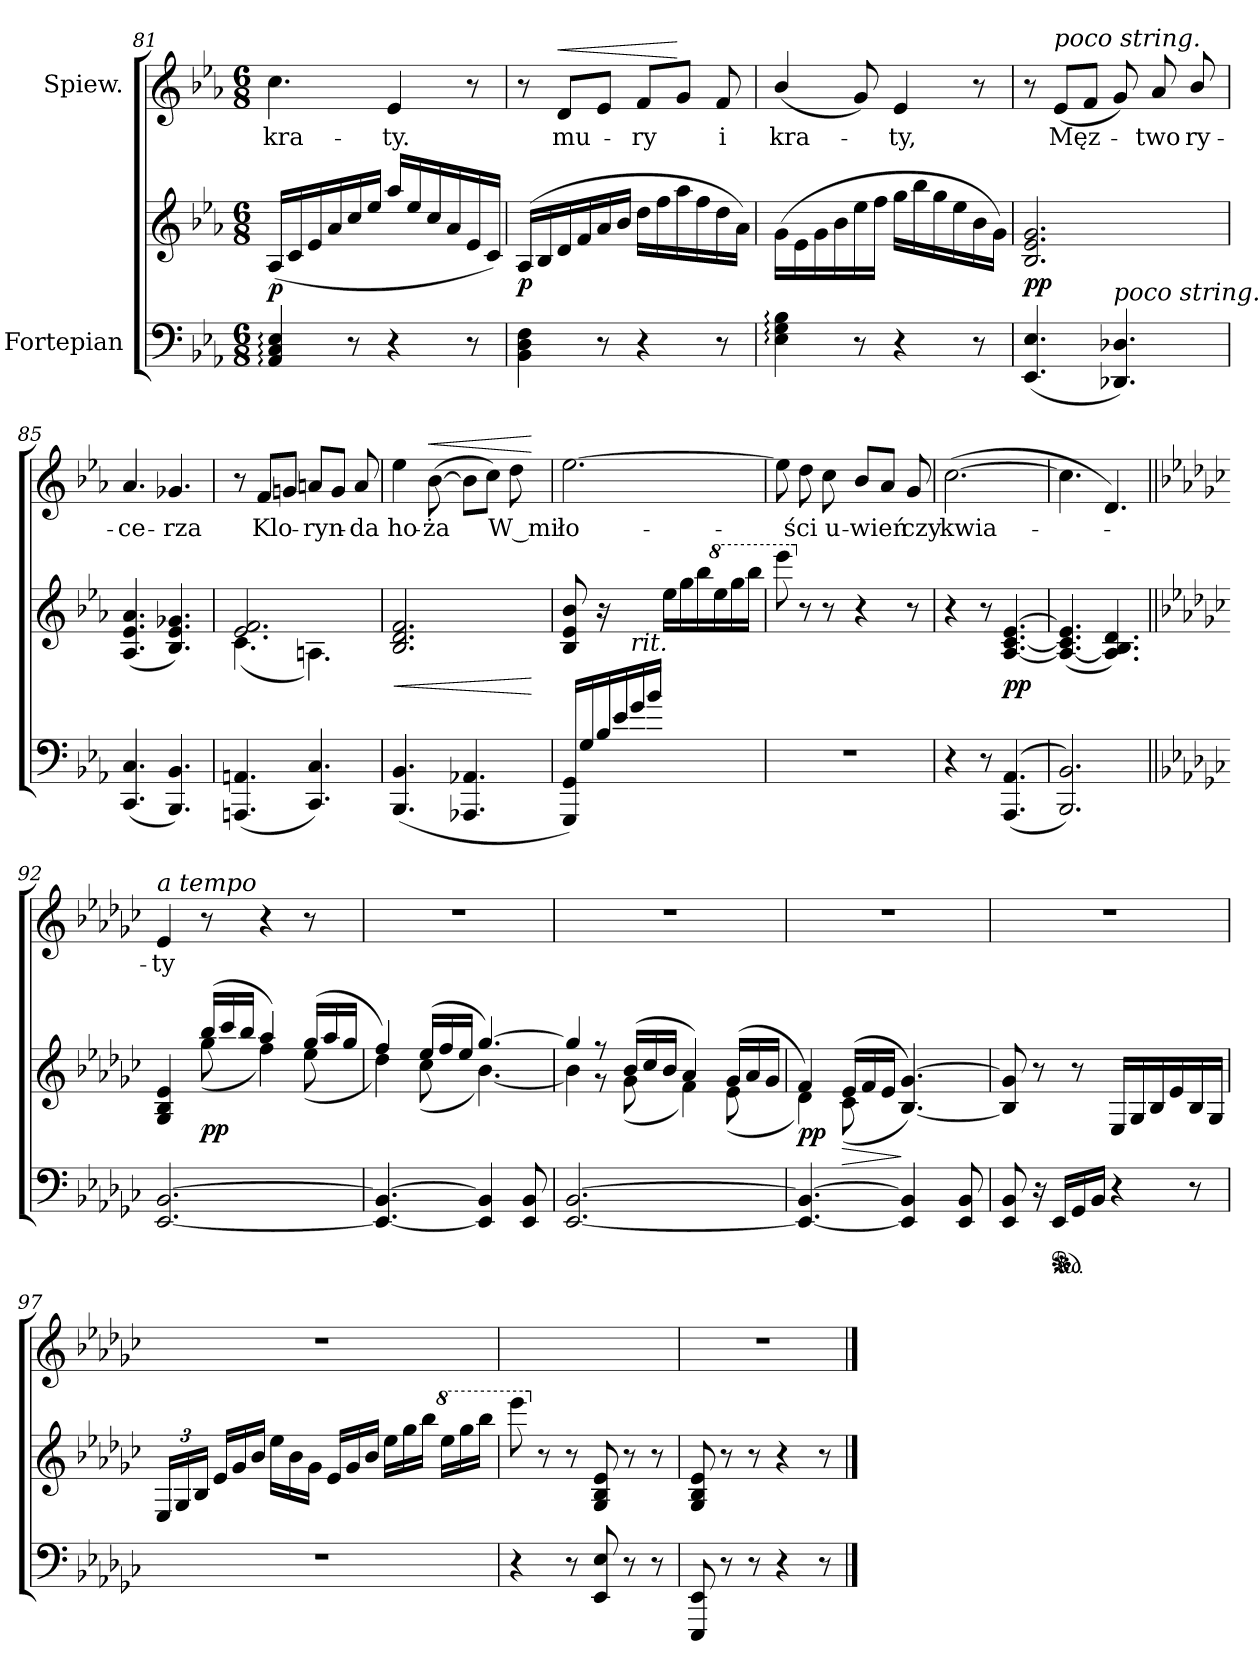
**kern	**kern	**dynam	**kern	**text	**dynam
*part2	*part2	*part2	*part1	*part1	*part1
*staff3	*staff2	*staff2/3	*staff1	*staff1	*staff1
*I"Fortepian	*	*	*I"Spiew.	*	*
*clefF4	*clefG2	*	*clefG2	*	*
*k[b-e-a-]	*k[b-e-a-]	*	*k[b-e-a-]	*	*
*M6/8	*M6/8	*	*M6/8	*	*
=81	=81	=81	=81	=81	=81
4AA-:/ 4C:/ 4E-:/	(16A-/LL	p	4.cc\	kra-	.
.	16c/	.	.	.	.
.	16e-/	.	.	.	.
.	16a-/	.	.	.	.
8r	16cc/	.	.	.	.
.	16ee-/JJ	.	.	.	.
4r	16aa-/LL	.	4e-/	-ty.	.
.	16ee-/	.	.	.	.
.	16cc/	.	.	.	.
.	16a-/	.	.	.	.
8r	16e-/	.	8r	.	.
.	16c/JJ)	.	.	.	.
=82	=82	=82	=82	=82	=82
4BB-\ 4D\ 4F\	(>16A-/LL	p	8r	.	.
.	16B-/	.	.	.	.
!	!	!	!	!	!LO:HP:a
.	16d/	.	8d/L	mu-	<
.	16f/	.	.	.	.
8r	16a-/	.	8e-/J	.	.
.	16b-/JJ	.	.	.	.
4r	16dd\LL	.	8f/L	-ry	.
.	16ff\	.	.	.	.
.	16aa-\	.	8g/J	.	[
.	16ff\	.	.	.	.
8r	16dd\	.	8f/	i	.
.	16a-\JJ)	.	.	.	.
=83	=83	=83	=83	=83	=83
4E-:\ 4G:\ 4B-:\	(16g\LL	.	(4b-/	kra-	.
.	16e-\	.	.	.	.
.	16g\	.	.	.	.
.	16b-\	.	.	.	.
8r	16ee-\	.	8g/)	.	.
.	16ff\JJ	.	.	.	.
4r	16gg\LL	.	4e-/	-ty,	.
.	16bb-\	.	.	.	.
.	16gg\	.	.	.	.
.	16ee-\	.	.	.	.
8r	16b-\	.	8r	.	.
.	16g\JJ)	.	.	.	.
=84	=84	=84	=84	=84	=84
(<4.EE-/ 4.E-/	2.B-/ 2.e-/ 2.g/	pp	8r	.	.
!	!	!	!LO:TX:a:i:t=poco string.	!	!
.	.	.	(8e-/L	Męz-	.
.	.	.	8f/J	.	.
!LO:TX:a:i:t=poco string.	!	!	!	!	!
4.DD-X/ 4.D-X/)	.	.	8g/)	.	.
.	.	.	8a-/	-two	.
.	.	.	8b-/	ry-	.
=85	=85	=85	=85	=85	=85
(<4.CC/ 4.C/	(>4.A-/ 4.e-/ 4.a-/	.	4.a-/	-ce-	.
4.BBB-/ 4.BB-/)	4.B-/ 4.e-/ 4.g-X/)	.	4.g-X/	-rza	.
=86	=86	=86	=86	=86	=86
*	*^	*	*	*	*
(<4.AAAn/ 4.AAn/	2.e-/ 2.f/	(<4.c\	.	8r	.	.
.	.	.	.	8f/L	Klo-	.
.	.	.	.	8gn/J	.	.
4.CC/ 4.C/)	.	4.An\)	.	8an/L	-ryn-	.
.	.	.	.	8g/J	.	.
.	.	.	.	8a/	-da	.
*	*v	*v	*	*	*	*
=87	=87	=87	=87	=87	=87
(<4.BBB-/ 4.BB-/	2.B-/ 2.d/ 2.f/	<	4ee-\	ho-	.
!	!	!	!	!	!LO:HP:a
.	.	.	([8b-\	-ża	<
4.AAA-X/ 4.AA-X/	.	.	8b-\L]	.	.
.	.	.	8cc\J)	.	.
.	.	.	8dd\	W_mi-	.
.	.	[	.	.	[
=88	=88	=88	=88	=88	=88
16GGG/ 16GG/LL)	8B-/ 8e-/ 8b-/	.	[2.ee-\	-ło-	.
16G/	.	.	.	.	.
16B-/	16r	.	.	.	.
16e-\	16ryy	.	.	.	.
!	!LO:TX:b:i:t=rit.	!	!	!	!
16g\	16ryy	.	.	.	.
16b-\JJ	16ryy	.	.	.	.
4.ryy	16ee-\LL	.	.	.	.
.	16gg\	.	.	.	.
.	16bb-\	.	.	.	.
*	*8va	*	*	*	*
.	16eee-\	.	.	.	.
.	16ggg\	.	.	.	.
.	16bbb-\JJ	.	.	.	.
=89	=89	=89	=89	=89	=89
2.r	8eeee-\	.	8ee-\]	.	.
*	*X8va	*	*	*	*
.	8r	.	8dd\	-ści	.
.	8r	.	8cc\	u-	.
.	4r	.	8b-/L	-wień-	.
.	.	.	8a-/J	.	.
.	8r	.	8g/	-czy	.
=90	=90	=90	=90	=90	=90
4r	4r	.	(>[2.cc\	kwia-	.
8r	8r	.	.	.	.
(<(>4.AAA-/ 4.AA-/	[4.A-/ [4.c/ [4.e-/	pp	.	.	.
=91	=91	=91	=91	=91	=91
2.BBB-/ 2.BB-/))	(>4.A-_/ 4.c]/ 4.e-]/	.	4.cc\]	.	.
.	4.A-]/ 4.B-/ 4.d/)	.	4.d/)	.	.
=92||	=92||	=92||	=92||	=92||	=92||
*k[b-e-a-d-g-c-]	*k[b-e-a-d-g-c-]	*	*k[b-e-a-d-g-c-]	*	*
*	*^	*	*	*	*
!	!	!	!	!LO:TX:a:i:t=a tempo	!	!
[2.EE-/ [2.BB-/	4G-/ 4B-/ 4e-/	4ryy	.	4e-/	-ty	.
*	*Xtuplet	*	*	*	*	*
.	(24bb-/LL	(8gg-\	pp	8r	.	.
.	24ccc-/	.	.	.	.	.
.	24bb-/JJ	.	.	.	.	.
.	4aa-/)	4ff\)	.	4r	.	.
.	(24gg-/LL	(8ee-\	.	8r	.	.
.	24aa-/	.	.	.	.	.
.	24gg-/JJ	.	.	.	.	.
=93	=93	=93	=93	=93	=93	=93
4.EE-_/ 4.BB-_/	4ff/)	4dd-\)	.	2.r	.	.
.	(24ee-/LL	(8cc-\	.	.	.	.
.	24ff/	.	.	.	.	.
.	24ee-/JJ	.	.	.	.	.
4EE-]/ 4BB-]/	[4.gg-/)	[4.b-\)	.	.	.	.
8EE-/ 8BB-/	.	.	.	.	.	.
=94	=94	=94	=94	=94	=94	=94
!	!LO:N:vis=4	!LO:N:vis=4	!	!	!	!
[2.EE-/ [2.BB-/	8gg-/]	8b-\]	.	2.r	.	.
.	8r	8r	.	.	.	.
.	(24b-/LL	(8g-\	.	.	.	.
.	24cc-/	.	.	.	.	.
.	24b-/JJ	.	.	.	.	.
.	4a-/)	4f\)	.	.	.	.
.	(24g-/LL	(8e-\	.	.	.	.
.	24a-/	.	.	.	.	.
.	24g-/JJ	.	.	.	.	.
=95	=95	=95	=95	=95	=95	=95
4.EE-_/ 4.BB-_/	4f/)	4d-\)	pp	2.r	.	.
.	(24e-/LL	(8c-\	>	.	.	.
.	24f/	.	.	.	.	.
.	24e-/JJ	.	.	.	.	.
4EE-]/ 4BB-]/	[4.B-/ [4.g-/))	8ryy	]	.	.	.
.	.	4ryy	.	.	.	.
8EE-/ 8BB-/	.	.	.	.	.	.
*	*v	*v	*	*	*	*
=96	=96	=96	=96	=96	=96
8EE-/ 8BB-/	8B-]/ 8g-]/	.	2.r	.	.
16r	8r	.	.	.	.
*ped	*	*	*	*	*
*Xped	*	*	*	*	*
16EE-/LL	.	.	.	.	.
16GG-/	8r	.	.	.	.
16BB-/JJ	.	.	.	.	.
4r	16E-/LL	.	.	.	.
.	16G-/	.	.	.	.
.	16B-/	.	.	.	.
.	16e-/	.	.	.	.
8r	16B-/	.	.	.	.
.	16G-/JJ	.	.	.	.
=97	=97	=97	=97	=97	=97
*	*tuplet	*	*	*	*
2.r	24E-/LL	.	2.r	.	.
.	24G-/	.	.	.	.
.	24B-/JJ	.	.	.	.
*	*Xtuplet	*	*	*	*
.	24e-/LL	.	.	.	.
.	24g-/	.	.	.	.
.	24b-/JJ	.	.	.	.
.	24ee-\LL	.	.	.	.
.	24b-\	.	.	.	.
.	24g-\JJ	.	.	.	.
.	24e-/LL	.	.	.	.
.	24g-/	.	.	.	.
.	24b-/JJ	.	.	.	.
.	24ee-\LL	.	.	.	.
.	24gg-\	.	.	.	.
.	24bb-\JJ	.	.	.	.
*	*8va	*	*	*	*
.	24eee-\LL	.	.	.	.
.	24ggg-\	.	.	.	.
.	24bbb-\JJ	.	.	.	.
=98	=98	=98	=98	=98	=98
4r	8eeee-\	.	2.ryy	.	.
*	*X8va	*	*	*	*
.	8r	.	.	.	.
8r	8r	.	.	.	.
8EE-/ 8E-/	8G-/ 8B-/ 8e-/	.	.	.	.
8r	8r	.	.	.	.
8r	8r	.	.	.	.
=99	=99	=99	=99	=99	=99
8EEE-/ 8EE-/	8G-/ 8B-/ 8e-/	.	2.r	.	.
8r	8r	.	.	.	.
8r	8r	.	.	.	.
4r	4r	.	.	.	.
8r	8r	.	.	.	.
==	==	==	==	==	==
*-	*-	*-	*-	*-	*-
